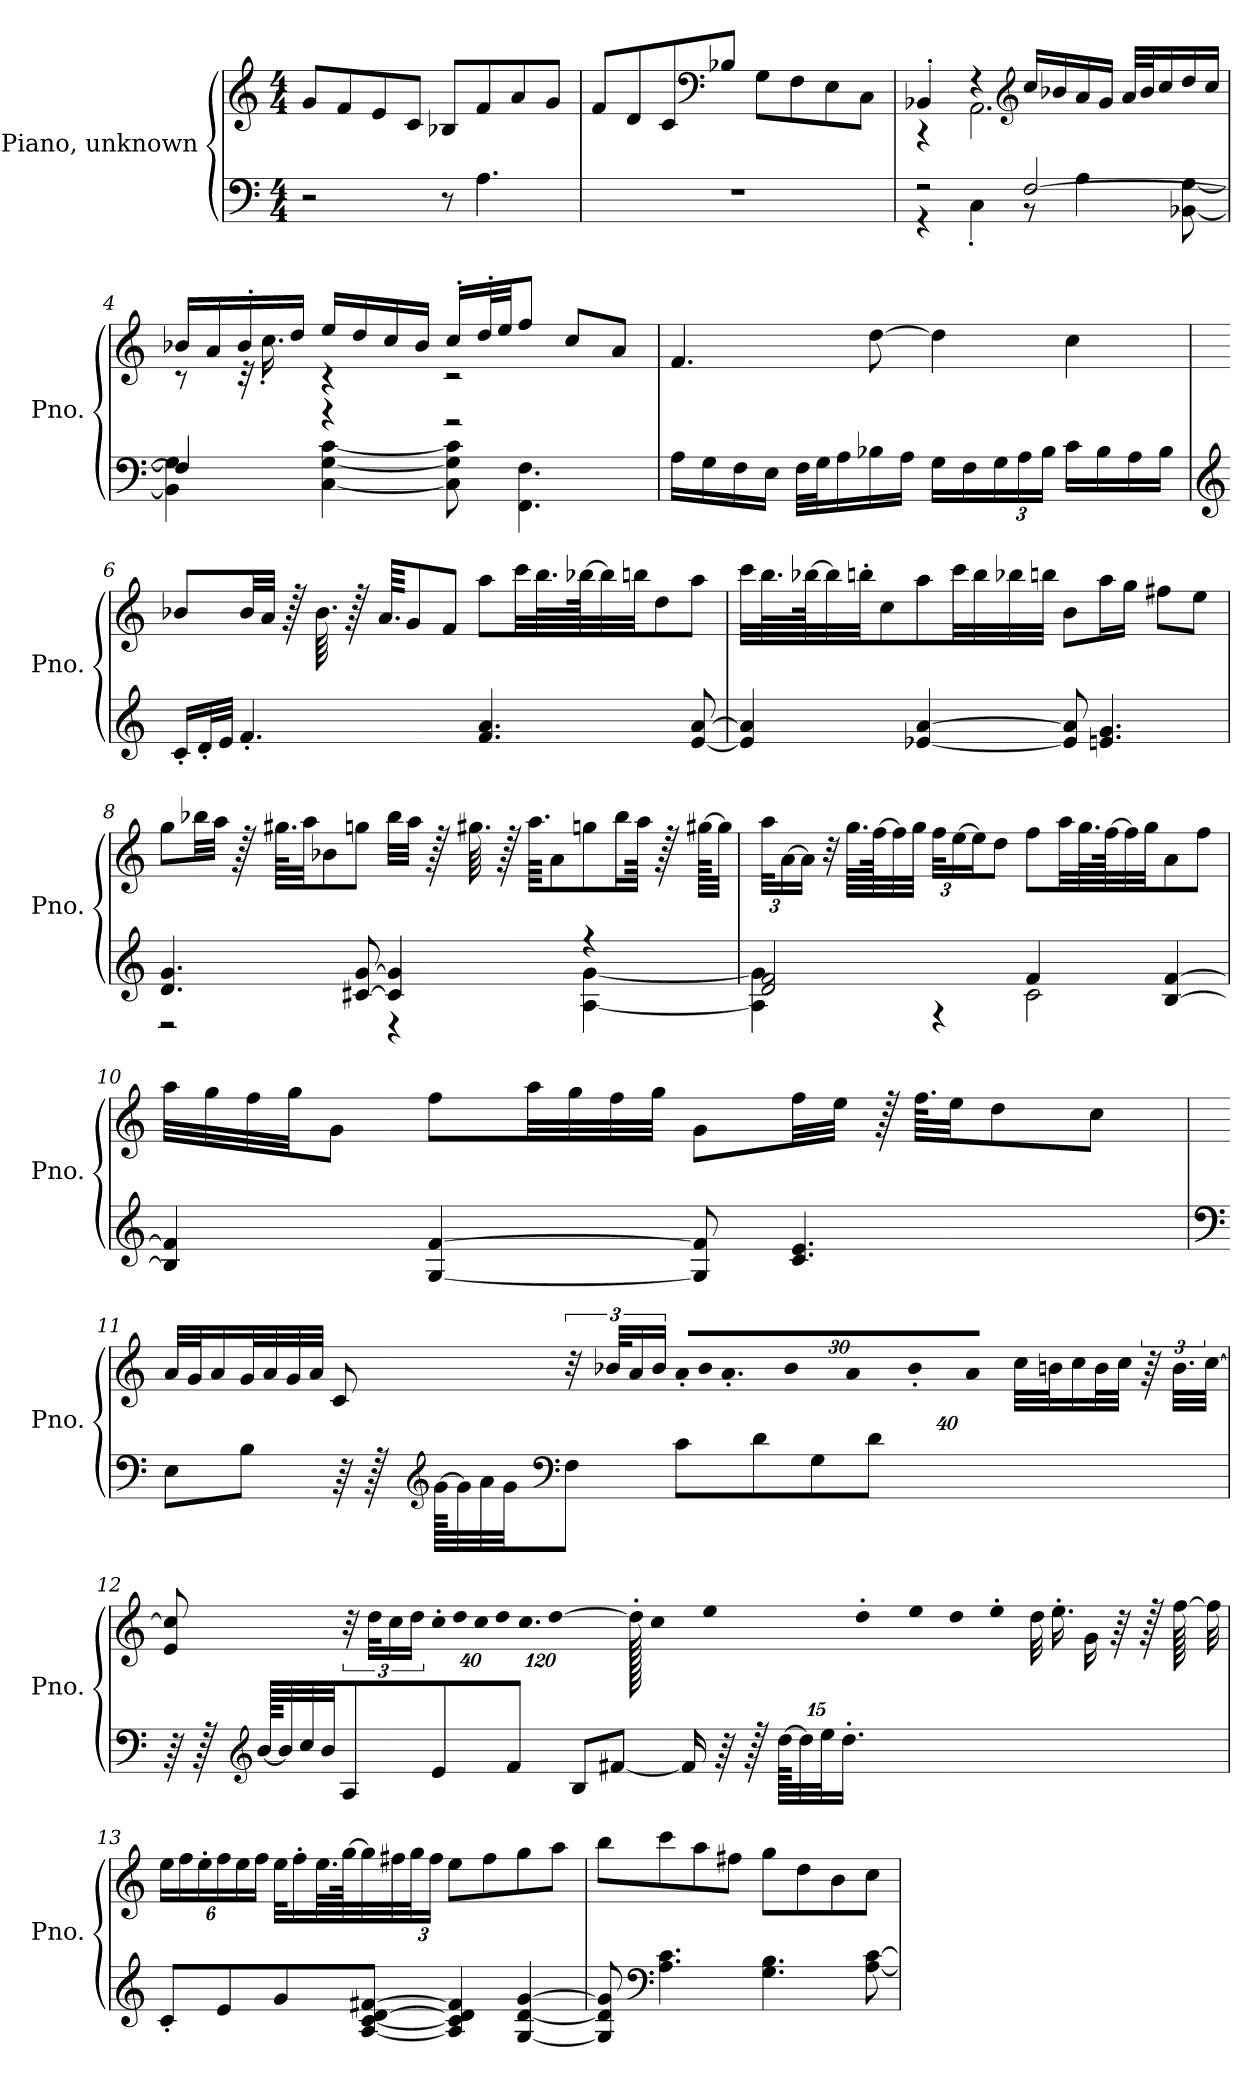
**kern	**kern
*part1	*part1
*staff2	*staff1
*I"Piano, unknown	*
*I'Pno.	*
*clefF4	*clefG2
*k[]	*k[]
*M4/4	*M4/4
*MM130	*MM130
=1	=1
2r	8g/L
.	8f/
.	8e/
.	8c/J
8r	8B-X/L
4.A\	8f/
.	8a/
.	8g/J
=2	=2
1r	8f/L
.	8d/
.	8c/
*	*clefF4
.	8B-X/J
.	8G\L
.	8F\
.	8E\
.	8C\J
=3	=3
*^	*^
2r	4r	4BB-X'/	4r
.	4C'\	4r	2.AA\
*	*	*clefG2	*
[2F/	8r	16cc/LL	.
.	.	16b-X/	.
.	4A\	16a/	.
.	.	16g/JJ	.
.	.	32a/LLL	.
.	.	32b-/J	.
.	.	16cc/	.
.	[8BB-X\ [8G\	16dd/	.
.	.	16cc/JJ	.
!!LO:LB:g=z	!!
=4	=4	=4	=4
4F/]	4BB-\] 4G\]	16b-X/LL	8r
.	.	16a/	.
.	.	16b-'/	32r
.	.	.	16.cc'\
.	.	16dd/JJ	.
4r	[4C\ [4G\ [4c\	16ee/LL	4r
.	.	16dd/	.
.	.	16cc/	.
.	.	16b-/JJ	.
2r	8C\] 8G\] 8c\]	16cc'/LL	2r
.	.	32dd'/L	.
.	.	32ee/JJ	.
.	4.FF\ 4.F\	8ff/J	.
.	.	8cc/L	.
.	.	8a/J	.
*v	*v	*	*
*	*v	*v
=5	=5
16A\LL	4.f/
16G\	.
16F\	.
16E\JJ	.
32F\LLL	.
32G\J	.
16A\	.
16B-X\	[8dd\
16A\JJ	.
16G\LL	4dd\]
16F\	.
*Xbrackettup	*
24G\	.
24A\	.
24B-\JJ	.
16c\LL	4cc\
16B-\	.
16A\	.
16B-\JJ	.
!!LO:LB:g=z
=6	=6
*clefG2	*
16c'/LL	8b-X/L
32d'/L	.
32e/JJJ	.
4.f'/	32b-/LL
.	32a/JJJ
.	128r
.	64.b-\
.	128r
.	64.a/KKKL
.	8g/
.	8f/J
4.f/ 4.a/	8aa\L
.	32ccc\LL
.	64.bb\L
.	[128bb-X\JK
.	32bb-\]
.	32bbn\JJ
.	8dd\
[8e/ [8a/	8aa\J
!!LO:LB:g=z
=7	=7
4e/] 4a/]	32ccc\LLL
.	64.bb\L
.	[128bb-X\JK
.	32bb-\]
.	32bbn'\JJ
.	8cc\
[4e-X/ [4a/	8aa\
.	32ccc\LL
.	32bb\
.	32bb-X\
.	32bbn\JJJ
8e-/] 8a/]	8b\L
4.en/ 4.g/	16aa\L
.	16gg\JJ
.	8ff#X\L
.	8ee\J
!!LO:LB:g=z
=8	=8
*^	*
4.d/ 4.g/	2r	8gg\L
.	.	32bb-X\LL
.	.	32aa\JJJ
.	.	128r
.	.	64.gg#X\KLLL
.	.	32aa\JJ
.	.	8b-X\
[8c#X/ [8g/	.	8ggn\J
4c#/] 4g/]	4r	32bb-\LLL
.	.	32aa\JJJ
.	.	128r
.	.	64.gg#X\
.	.	128r
.	.	64.aa\KKKL
.	.	8a\
4r	[4A\ [4g\	8ggn\
.	.	16bb-\L
.	.	64aa\JJkk
.	.	128r
.	.	[128gg#X\KKLLL
.	.	32gg#\JJJ]
!!LO:LB:g=z
=9	=9	=9
*	*	*Xbrackettup
2d/ 2f/	4A\] 4g\]	48aa\KLL
.	.	[24a\
.	.	16a\JJ]
.	.	32r
.	.	64.gg\LLLL
.	.	[128ff\JK
.	.	32ff\]
.	.	32gg\JJJ
.	4r	48ff\KLL
.	.	[24ee\
.	.	16ee\J]
.	.	8dd\J
4f/	2c\	8ff\L
.	.	32aa\LL
.	.	64.gg\L
.	.	[128ff\JK
.	.	32ff\]
.	.	32gg\JJ
[4B/ [4f/	.	8a\
.	.	8ff\J
*v	*v	*
=10	=10
4B/] 4f/]	32aa\LLL
.	32gg\
.	32ff\
.	32gg\JJ
.	8g\J
[4G/ [4f/	8ff\L
.	32aa\LL
.	32gg\
.	32ff\
.	32gg\JJJ
8G/] 8f/]	8g\L
4.c/ 4.e/	32ff\LL
.	32ee\JJJ
.	128r
.	64.ff\KLLL
.	32ee\JJ
.	8dd\
.	8cc\J
!!LO:PB:g=z
=11	=11
*clefF4	*
8E\L	32a/LLL
.	32g/J
.	16a/
8B\J	32g/L
.	32a/
.	32g/
.	32a/JJJ
64r	8c/
128r	.
*clefG2	*
[128g\KKLLL	.
32g\]	.
32a\	.
32g\JJ	.
*clefF4	*
*	*brackettup
8F\J	48r
.	48b-X/KLL
.	24a/
.	24b-/JJ
*	*Xbrackettup
!	!LO:N:vis=32
8c\L	640%23a'/LLL
!	!LO:N:vis=64
.	960%17b-/K
!	!LO:N:vis=32.
.	1920%103a'/
!	!LO:N:vis=32
.	640%23b-/
8d\	.
!	!LO:N:vis=32
.	640%23a/
!	!LO:N:vis=32
.	640%23b-'/
!	!LO:N:vis=32
.	640%23a/JJJ
8G\	.
.	32cc\LLL
.	32bn\J
.	16cc\
8d\J	.
.	32b\L
.	32cc\JJJ
*	*brackettup
.	96r
.	48.b\LLL
.	[48cc\JJJ
960ryy	.
!!LO:LB:g=z
=12	=12
64r	8e/ 8cc/]
128r	.
*clefG2	*
[128b/KKLLL	.
32b/]	.
32cc/	.
32b/JJ	.
8A/	48r
.	48dd\KLL
.	24cc\
.	24dd\JJ
*	*Xbrackettup
!	!LO:N:vis=32
8e/	640%23cc'\LLL
!	!LO:N:vis=32
.	640%23dd\
!	!LO:N:vis=32
.	640%23cc\
!	!LO:N:vis=32
.	640%23dd\
8f/J	.
!	!LO:N:vis=32.
.	1920%103cc\
.	[1920%101dd\JJ
8B/L	960dd'\]
.	24cc\LL
.	24ee\
.	24dd'\
[8f#X/J	.
.	24ee\
.	24dd\
.	24ee'\JJ
16f#/]	.
.	32dd\KLL
.	16.ee'\
64r	.
128r	.
[128dd\KKLLL	.
32dd\]	.
32ee\J	.
.	16g\JJ
16.dd'\JJ	.
.	64r
.	128r
.	[128ff\KKLLL
.	32ff\JJJ]
960ryy	.
!!LO:LB:g=z
=13	=13
8c'/L	24ee\LL
.	24ff\
.	24ee'\
8e/	24ff\
.	24ee\
.	24ff\JJ
8g/	32ee\KLL
.	16ff'\
.	64.ee\LL
.	[128gg\JK
[8A/ [8c/ [8d/ [8f#X/J	32gg\]
.	32ff#X\
.	48gg\J
.	24ff#\JJ
4A/] 4c/] 4d/] 4f#/]	8ee\L
.	8ff#\
[4G/ [4d/ [4g/	8gg\
.	8aa\J
=14	=14
8G/] 8d/] 8g/]	8bb\L
*clefF4	*
4.A\ 4.c\	8ccc\
.	8aa\
.	8ff#X\J
4.G\ 4.B\	8gg\L
.	8dd\
.	8b\
[8A\ [8c\	8cc\J
=	=
*-	*-
